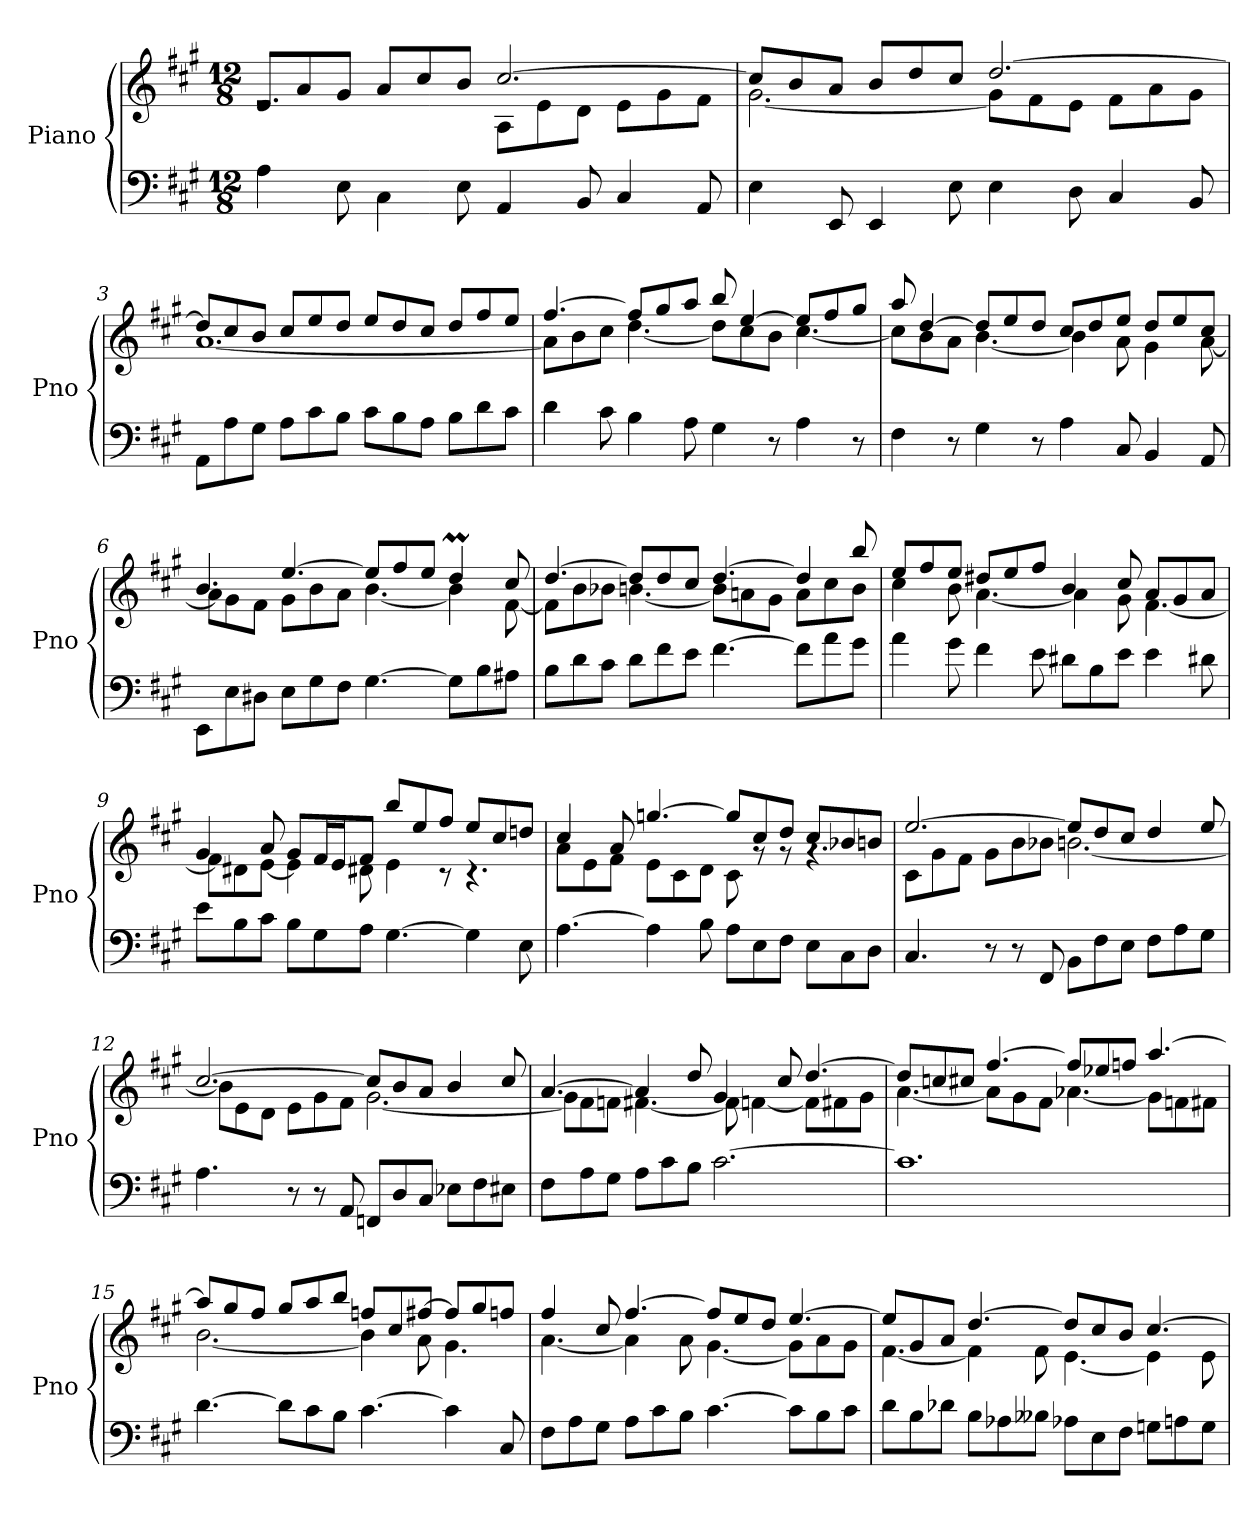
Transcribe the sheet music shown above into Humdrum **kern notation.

**kern	**kern
*part1	*part1
*staff2	*staff1
*I"Piano	*
*I'Pno	*
*clefF4	*clefG2
*k[f#c#g#]	*k[f#c#g#]
*M12/8	*M12/8
=1	=1
*	*^
4A\	8e/L	2.re
.	8a/	.
8E\	8g#/J	.
4C#\	8a/L	.
.	8cc#/	.
8E\	8b/J	.
4AA/	[2.cc#/	8A\L
.	.	8e\
8BB/	.	8d\J
4C#/	.	8e\L
.	.	8g#\
8AA/	.	8f#\J
=2	=2	=2
4E\	8cc#/L]	[2.g#\
.	8b/	.
8EE/	8a/J	.
4EE/	8b/L	.
.	8dd/	.
8E\	8cc#/J	.
4E\	[2.dd/	8g#\L]
.	.	8f#\
8D\	.	8e\J
4C#/	.	8f#\L
.	.	8a\
8BB/	.	8g#\J
=3	=3	=3
8AA\L	8dd/L]	[1.a
8A\	8cc#/	.
8G#\J	8b/J	.
8A\L	8cc#/L	.
8c#\	8ee/	.
8B\J	8dd/J	.
8c#\L	8ee/L	.
8B\	8dd/	.
8A\J	8cc#/J	.
8B\L	8dd/L	.
8d\	8ff#/	.
8c#\J	8ee/J	.
!!LO:LB:g=z	!!
=4	=4	=4
4d\	[4.ff#/	8a\L]
.	.	8b\
8c#\	.	8cc#\J
4B\	8ff#/L]	[4.dd\
.	8gg#/	.
8A\	8aa/J	.
4G#\	8bb/	8dd\L]
.	[4ee/	8cc#\
8r	.	8b\J
4A\	8ee/L]	[4.cc#\
.	8ff#/	.
8r	8gg#/J	.
=5	=5	=5
4F#\	8aa/	8cc#\L]
.	[4dd/	8b\
8r	.	8a\J
4G#\	8dd/L]	[4.b\
.	8ee/	.
8r	8dd/J	.
4A\	8cc#/L	4b\]
.	8dd/	.
8C#/	8ee/J	8a\
4BB/	8dd/L	4g#\
.	8ee/	.
8AA/	8cc#/J	[8a\
=6	=6	=6
8EE\L	4.b/	8a\L]
8E\	.	8g#\
8D#X\J	.	8f#\J
8E\L	[4.ee/	8g#\L
8G#\	.	8b\
8F#\J	.	8a\J
[4.G#\	8ee/L]	[4.b\
.	8ff#/	.
.	8ee/J	.
8G#\L]	4ddM/	4b\]
8B\	.	.
8A#Xi\J	8cc#/	[8f#\
!!LO:LB:g=z	!!
=7	=7	=7
8B\L	[4.dd/	8f#\L]
8d\	.	8b\
8c#\J	.	8b-Xj\J
8d\L	8dd/L]	[4.b\
8f#\	8dd/	.
8e\J	8cc#/J	.
[4.f#\	[4.dd/	8b\L]
.	.	8an\
.	.	8g#\J
8f#\L]	4dd/]	8a\L
8a\	.	8cc#\
8g#\J	8bb/	8b\J
=8	=8	=8
4a\	8ee/L	4cc#\
.	8ff#/	.
8g#\	8ee/J	8b\
4f#\	8dd#X/L	[4.a\
.	8ee/	.
8e\	8ff#/J	.
8d#X\L	4b/	4a\]
8B\	.	.
8e\J	8cc#/	8g#\
4e\	8a/L	[4.f#\
.	8g#/	.
8d#X\	8a/J	.
=9	=9	=9
8e\L	4g#/	8f#\L]
8B\	.	8d#X\
8c#\J	8a/	[8e\J
8B\L	8g#/L	4e\]
8G#\	16f#/L	.
.	16e/J	.
8A\J	8f#/J	8d#X\
[4.G#\	8bb/L	4e\
.	8ee/	.
.	8ff#/J	8r
4G#\]	8ee/L	4.r
.	8cc#/	.
8E\	8ddn/J	.
!!LO:LB:g=z	!!
=10	=10	=10
[4.A\	4cc#/	8a\L
.	.	8e\
.	8a/	8f#\J
4A\]	[4.ggn/	8e\L
.	.	8c#\
8B\	.	8d\J
8A\L	8gg/L]	8c#\
8E\	8cc#/	8rg
8F#\J	8dd/J	8rg
8E\L	8cc#/L	4.rg
8C#\	8b-Xj/	.
8D\J	8b/J	.
=11	=11	=11
4.C#/	[2.ee/	8c#\L
.	.	8g#\
.	.	8f#\J
8r	.	8g#\L
8r	.	8b\
8FF#/	.	8b-Xj\J
8BB\L	8ee/L]	[2.b\
8F#\	8dd/	.
8E\J	8cc#/J	.
8F#\L	4dd/	.
8A\	.	.
8G#\J	8ee/	.
=12	=12	=12
4.A\	[2.cc#/	8b\L]
.	.	8e\
.	.	8d\J
8r	.	8e\L
8r	.	8g#\
8AA/	.	8f#\J
8FFnj/L	8cc#/L]	[2.g#\
8D/	8b/	.
8C#/J	8a/J	.
8E-Xj\L	4b/	.
8F#\	.	.
8E#Xi\J	8cc#/	.
!!LO:LB:g=z	!!
=13	=13	=13
8F#\L	[4.a/	8g#\L]
8A\	.	8f#\
8G#\J	.	8fnj\J
8A\L	4a/]	[4.f#\
8c#\	.	.
8B\J	8dd/	.
[2.c#\	4g#/	8f#\]
.	.	[4fnj\
.	8cc#/	.
.	[4.dd/	8fnj\L]
.	.	8f#\
.	.	8g#\J
=14	=14	=14
1.c#]	8dd/L]	[4.a\
.	8ccnj/	.
.	8cc#/J	.
.	[4.ff#/	8a\L]
.	.	8g#\
.	.	8f#\J
.	8ff#/L]	[4.a-Xj\
.	8ee-Xj/	.
.	8ffnj/J	.
.	[4.aa/	8g#\L]
.	.	8fnj\
.	.	8f#\J
=15	=15	=15
[4.d\	8aa/L]	[2.b\
.	8gg#/	.
.	8ff#/J	.
8d\L]	8gg#/L	.
8c#\	8aa/	.
8B\J	8bb/J	.
[4.c#\	8ffnj/L	4b\]
.	8cc#/	.
.	[8ff#/J	8a\
4c#\]	8ff#/L]	4.g#\
.	8gg#/	.
8C#/	8ffnj/J	.
!!LO:PB:g=z	!!
=16	=16	=16
8F#\L	4ff#/	[4.a\
8A\	.	.
8G#\J	8cc#/	.
8A\L	[4.ff#/	4a\]
8c#\	.	.
8B\J	.	8a\
[4.c#\	8ff#/L]	[4.g#\
.	8ee/	.
.	8dd/J	.
8c#\L]	[4.ee/	8g#\L]
8B\	.	8a\
8c#i\J	.	8g#\J
=17	=17	=17
8d\L	8ee/L]	[4.f#\
8B\	8g#/	.
8d-Xj\J	8a/J	.
8B\L	[4.dd/	4f#\]
8A-Xj\	.	.
8B--XZ\J	.	8f#\
8A-Xj\L	8dd/L]	[4.e\
8E\	8cc#/	.
8F#i\J	8b/J	.
8Gn\L	[4.cc#/	4e\]
8A\	.	.
8G\J	.	8e\
*	*v	*v
=	=
*-	*-
